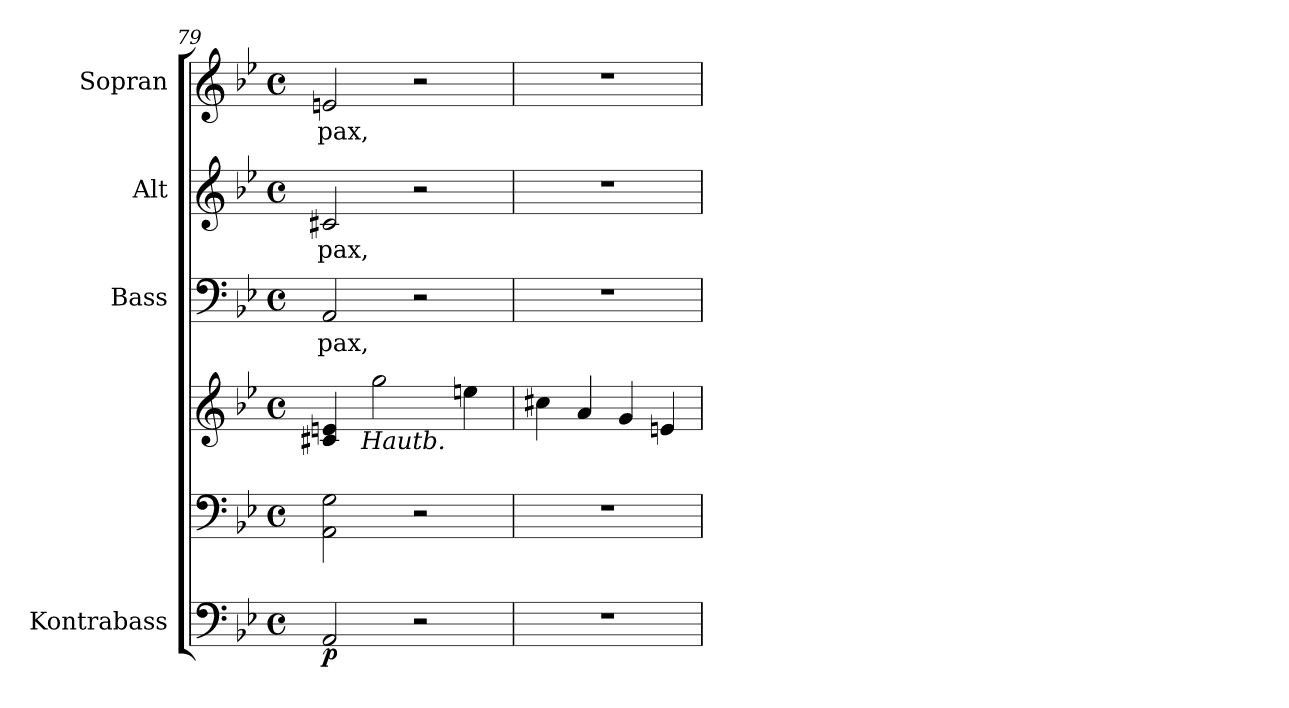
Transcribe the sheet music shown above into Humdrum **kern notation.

**kern	**dynam	**kern	**kern	**kern	**text	**kern	**text	**kern	**text
*part5	*part5	*part4	*part4	*part3	*part3	*part2	*part2	*part1	*part1
*staff6	*staff6	*staff5	*staff4	*staff3	*staff3	*staff2	*staff2	*staff1	*staff1
*I"Kontrabass	*	*	*	*I"Bass	*	*I"Alt	*	*I"Sopran	*
*I'Kb.	*	*	*	*I'B.	*	*I'A.	*	*I'S.	*
*clefF4	*	*clefF4	*clefG2	*clefF4	*	*clefG2	*	*clefG2	*
*ITrd7c12	*	*	*	*	*	*	*	*	*
*k[b-e-]	*	*k[b-e-]	*k[b-e-]	*k[b-e-]	*	*k[b-e-]	*	*k[b-e-]	*
*B-:	*	*B-:	*B-:	*B-:	*	*B-:	*	*B-:	*
*M4/4	*	*M4/4	*M4/4	*M4/4	*	*M4/4	*	*M4/4	*
*met(c)	*	*met(c)	*met(c)	*met(c)	*	*met(c)	*	*met(c)	*
=79	=79	=79	=79	=79	=79	=79	=79	=79	=79
!	!LO:DY:b	!	!	!	!LO:LY:b	!	!LO:LY:b	!	!LO:LY:b
*	*	*	*^	*	*	*	*	*	*
2AAA/	p	2AA\ 2G\	4c#X/ 4en/	8..ryy	2AA/	pax,	2c#X/	pax,	2en/	pax,
!	!	!	!	!LO:TX:b:i:t=Hautb.	!	!	!	!	!	!
.	.	.	.	2ryy	.	.	.	.	.	.
.	.	.	2gg\	.	.	.	.	.	.	.
2r	.	2r	.	.	2r	.	2r	.	2r	.
.	.	.	.	4ryy	.	.	.	.	.	.
.	.	.	4een\	.	.	.	.	.	.	.
.	.	.	.	32ryy	.	.	.	.	.	.
*	*	*	*v	*v	*	*	*	*	*	*
=80	=80	=80	=80	=80	=80	=80	=80	=80	=80
1r	.	1r	4cc#X\	1r	.	1r	.	1r	.
.	.	.	4a/	.	.	.	.	.	.
.	.	.	4g/	.	.	.	.	.	.
.	.	.	4en/	.	.	.	.	.	.
=	=	=	=	=	=	=	=	=	=
*-	*-	*-	*-	*-	*-	*-	*-	*-	*-
